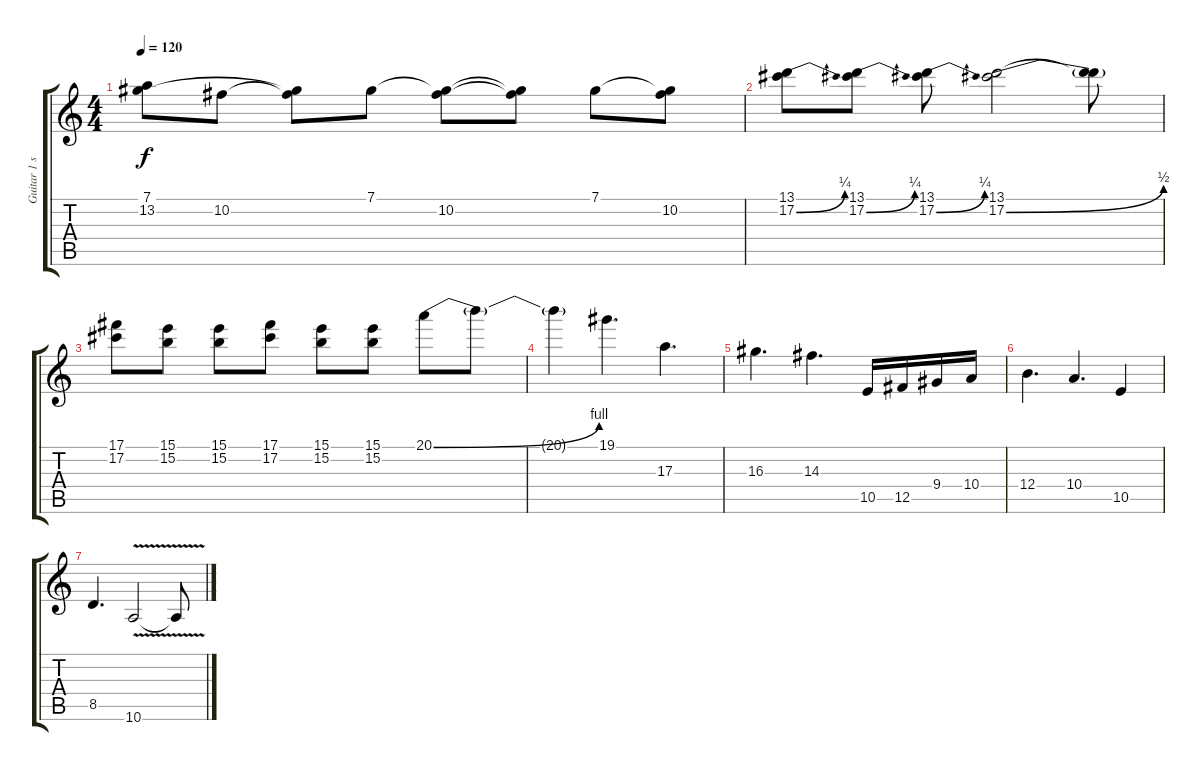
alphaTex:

\track ("Guitar 1 solo" "Guitar 1 s") {instrument overdrivenguitar}
\staff {score tabs}
\tuning (Db4 Ab3 E3 B2 Gb2 B1) {hide}
\ts (4 4)
\tempo 120
\clef g2
\ks c
(7.1 13.2{t}).8{dy f} 10.2.8 (7.1{t} 10.2{t}).8 7.1.8 (7.1{t} 10.2).8 (7.1{t} 10.2{t}).8 7.1.8 (7.1{t} 10.2).8 |
(13.1 17.2{be (bend 0 0 60 1)}).8 (13.1 17.2{be (bend 0 0 60 1)}).8 (13.1 17.2{be (bend 0 0 60 1)}).8 (13.1 17.2{be (bend 0 0 60 2)}).2 (13.1{t} 17.2{t}).8 |
(17.1 17.2).8 (15.1 15.2).8 (15.1 15.2).8 (17.1 17.2).8 (15.1 15.2).8 (15.1 15.2).8 20.1{be (bend 0 0 60 4)}.8 20.1{t}.8 |
20.1{t}.4 19.1.4{d} 17.3.4{d} |
16.3.4{d} 14.3.4{d} 10.5.16 12.5.16 9.4.16 10.4.16 |
12.4.4{d} 10.4.4{d} 10.5.4 |
8.5.4{d} 10.6{v}.2 10.6{t}.8
